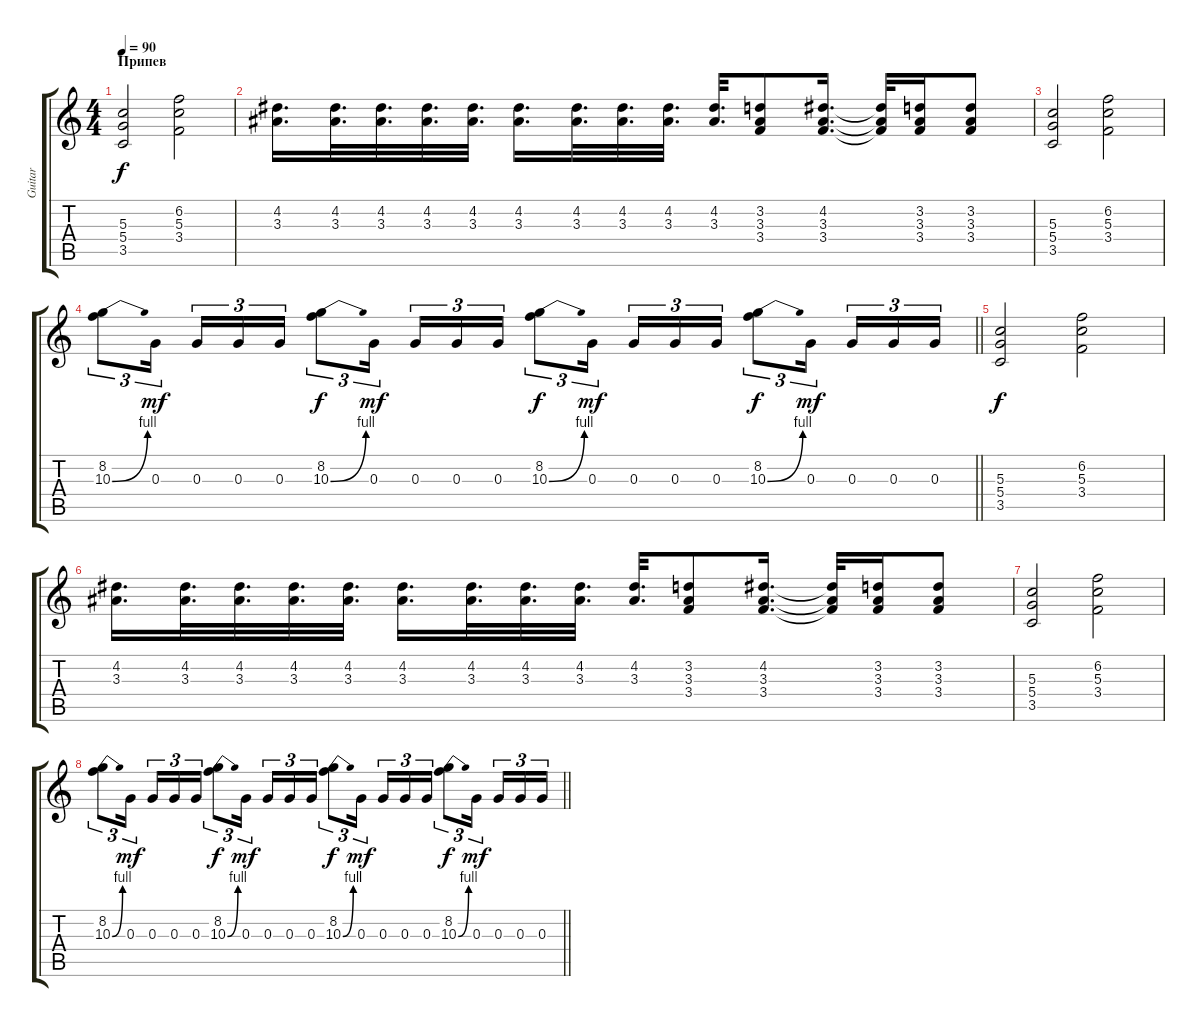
\track ("Guitar" "Guitar") {instrument distortionguitar}
\staff {score tabs}
\tuning (E4 B3 G3 D3 A2 E2) {hide}
\ts (4 4)
\section ("" "Припев")
\tempo 90
\clef g2
\ks c
(5.3 5.4 3.5).2{dy f} (6.2 5.3 3.4).2 |
(4.2 3.3).16{d} (4.2 3.3).32{d} (4.2 3.3).32{d} (4.2 3.3).32{d} (4.2 3.3).32{d} (4.2 3.3).16{d} (4.2 3.3).32{d} (4.2 3.3).32{d} (4.2 3.3).32{d} (4.2 3.3).32{d} (3.2 3.3 3.4).8 (4.2 3.3 3.4).16{d} (4.2{t} 3.3{t} 3.4{t}).32 (3.2 3.3 3.4).16 (3.2 3.3 3.4).8 |
(5.3 5.4 3.5).2 (6.2 5.3 3.4).2 |
\barLineRight lightlight
(8.2 10.3{be (bend 0 0 60 4)}).8{tu (3 2)} 0.3.16{tu (3 2) dy mf beam splitsecondary} 0.3.16{tu (3 2)} 0.3.16{tu (3 2)} 0.3.16{tu (3 2)} (8.2 10.3{be (bend 0 0 60 4)}).8{tu (3 2) dy f} 0.3.16{tu (3 2) dy mf beam splitsecondary} 0.3.16{tu (3 2)} 0.3.16{tu (3 2)} 0.3.16{tu (3 2)} (8.2 10.3{be (bend 0 0 60 4)}).8{tu (3 2) dy f} 0.3.16{tu (3 2) dy mf beam splitsecondary} 0.3.16{tu (3 2)} 0.3.16{tu (3 2)} 0.3.16{tu (3 2)} (8.2 10.3{be (bend 0 0 60 4)}).8{tu (3 2) dy f} 0.3.16{tu (3 2) dy mf beam splitsecondary} 0.3.16{tu (3 2)} 0.3.16{tu (3 2)} 0.3.16{tu (3 2)} |
(5.3 5.4 3.5).2{dy f} (6.2 5.3 3.4).2 |
(4.2 3.3).16{d} (4.2 3.3).32{d} (4.2 3.3).32{d} (4.2 3.3).32{d} (4.2 3.3).32{d} (4.2 3.3).16{d} (4.2 3.3).32{d} (4.2 3.3).32{d} (4.2 3.3).32{d} (4.2 3.3).32{d} (3.2 3.3 3.4).8 (4.2 3.3 3.4).16{d} (4.2{t} 3.3{t} 3.4{t}).32 (3.2 3.3 3.4).16 (3.2 3.3 3.4).8 |
(5.3 5.4 3.5).2 (6.2 5.3 3.4).2 |
\barLineRight lightlight
(8.2 10.3{be (bend 0 0 60 4)}).8{tu (3 2)} 0.3.16{tu (3 2) dy mf beam splitsecondary} 0.3.16{tu (3 2)} 0.3.16{tu (3 2)} 0.3.16{tu (3 2)} (8.2 10.3{be (bend 0 0 60 4)}).8{tu (3 2) dy f} 0.3.16{tu (3 2) dy mf beam splitsecondary} 0.3.16{tu (3 2)} 0.3.16{tu (3 2)} 0.3.16{tu (3 2)} (8.2 10.3{be (bend 0 0 60 4)}).8{tu (3 2) dy f} 0.3.16{tu (3 2) dy mf beam splitsecondary} 0.3.16{tu (3 2)} 0.3.16{tu (3 2)} 0.3.16{tu (3 2)} (8.2 10.3{be (bend 0 0 60 4)}).8{tu (3 2) dy f} 0.3.16{tu (3 2) dy mf beam splitsecondary} 0.3.16{tu (3 2)} 0.3.16{tu (3 2)} 0.3.16{tu (3 2)}
